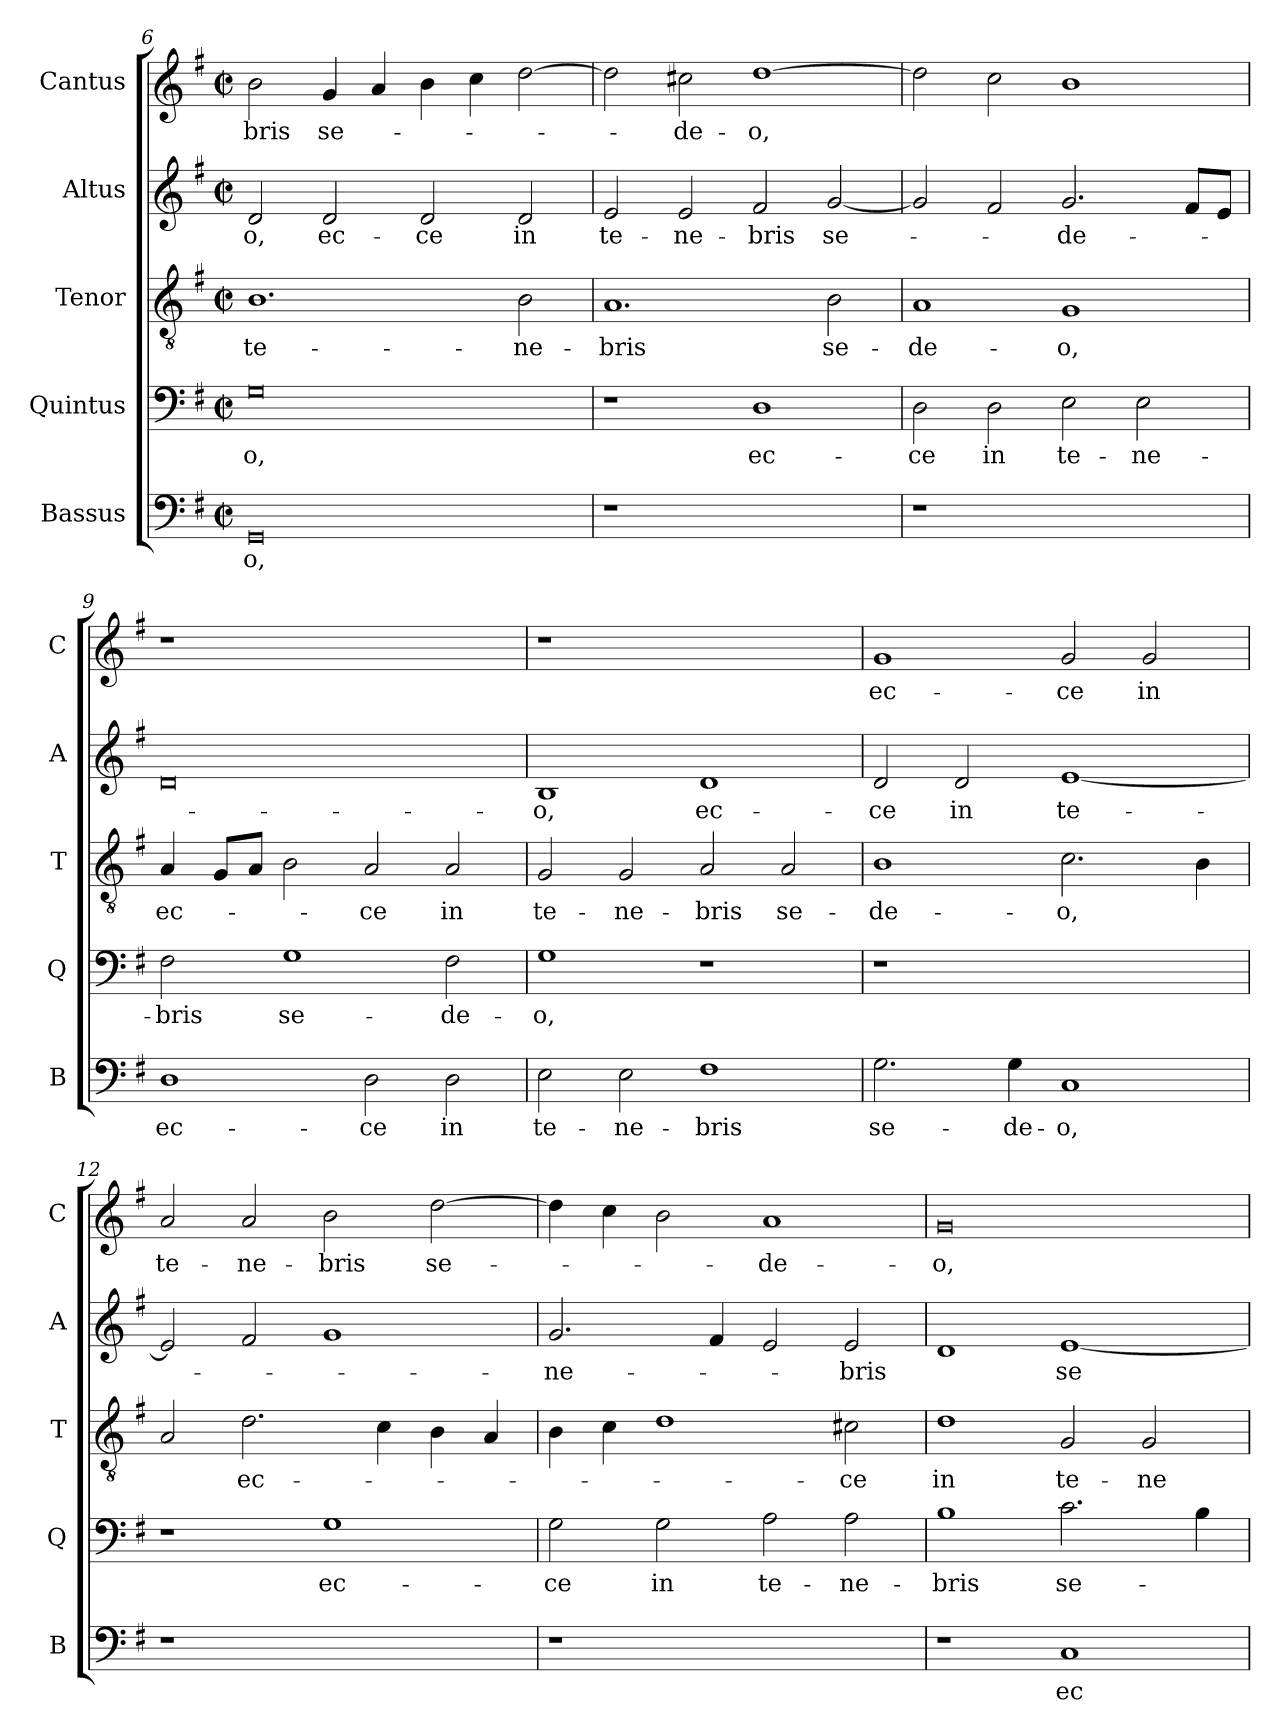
**kern	**text	**kern	**text	**kern	**text	**kern	**text	**kern	**text
*part5	*part5	*part4	*part4	*part3	*part3	*part2	*part2	*part1	*part1
*staff5	*staff5	*staff4	*staff4	*staff3	*staff3	*staff2	*staff2	*staff1	*staff1
*I"Bassus	*	*I"Quintus	*	*I"Tenor	*	*I"Altus	*	*I"Cantus	*
*I'B	*	*I'Q	*	*I'T	*	*I'A	*	*I'C	*
*clefF4	*	*clefF4	*	*clefGv2	*	*clefG2	*	*clefG2	*
*k[f#]	*	*k[f#]	*	*k[f#]	*	*k[f#]	*	*k[f#]	*
*G:	*	*G:	*	*G:	*	*G:	*	*G:	*
*M2/2	*	*M2/2	*	*M2/2	*	*M2/2	*	*M2/2	*
*met(c|)	*	*met(c|)	*	*met(c|)	*	*met(c|)	*	*met(c|)	*
=6	=6	=6	=6	=6	=6	=6	=6	=6	=6
!	!LO:LY:b	!	!LO:LY:b	!	!LO:LY:b	!	!LO:LY:b	!	!LO:LY:b
0GG	-o,	0G	-o,	1.B	te-	2d/	-o,	2b\	-bris
!	!	!	!	!	!	!	!LO:LY:b	!	!LO:LY:b
.	.	.	.	.	.	2d/	ec-	4g/	se-
.	.	.	.	.	.	.	.	4a/	.
!	!	!	!	!	!	!	!LO:LY:b	!	!
.	.	.	.	.	.	2d/	-ce	4b\	.
.	.	.	.	.	.	.	.	4cc\	.
!	!	!	!	!	!LO:LY:b	!	!LO:LY:b	!	!
.	.	.	.	2B\	-ne-	2d/	in	[2dd\	.
=7	=7	=7	=7	=7	=7	=7	=7	=7	=7
!	!	!	!	!	!LO:LY:b	!	!LO:LY:b	!	!
1r	.	1r	.	1.A	-bris	2e/	te-	2dd\]	.
!	!	!	!	!	!	!	!LO:LY:b	!	!LO:LY:b
.	.	.	.	.	.	2e/	-ne-	2cc#X\	-de-
!	!	!	!LO:LY:b	!	!	!	!LO:LY:b	!	!LO:LY:b
1ryy	.	1D	ec-	.	.	2f#/	-bris	[1dd	-o,
!	!	!	!	!	!LO:LY:b	!	!LO:LY:b	!	!
.	.	.	.	2B\	se-	[2g/	se-	.	.
=8	=8	=8	=8	=8	=8	=8	=8	=8	=8
!	!	!	!LO:LY:b	!	!LO:LY:b	!	!	!	!
1r	.	2D\	-ce	1A	-de-	2g/]	.	2dd\]	.
!	!	!	!LO:LY:b	!	!	!	!	!	!
.	.	2D\	in	.	.	2f#/	.	2cc\	.
!	!	!	!LO:LY:b	!	!LO:LY:b	!	!LO:LY:b	!	!
1ryy	.	2E\	te-	1G	-o,	2.g/	-de-	1b	.
!	!	!	!LO:LY:b	!	!	!	!	!	!
.	.	2E\	-ne-	.	.	.	.	.	.
.	.	.	.	.	.	8f#/L	.	.	.
.	.	.	.	.	.	8e/J	.	.	.
=9	=9	=9	=9	=9	=9	=9	=9	=9	=9
!	!LO:LY:b	!	!LO:LY:b	!	!LO:LY:b	!	!	!	!
1D	ec-	2F#\	-bris	4A/	ec-	0d	.	1r	.
.	.	.	.	8G/L	.	.	.	.	.
.	.	.	.	8A/J	.	.	.	.	.
!	!	!	!LO:LY:b	!	!	!	!	!	!
.	.	1G	se-	2B\	.	.	.	.	.
!	!LO:LY:b	!	!	!	!LO:LY:b	!	!	!	!
2D\	-ce	.	.	2A/	-ce	.	.	1ryy	.
!	!LO:LY:b	!	!LO:LY:b	!	!LO:LY:b	!	!	!	!
2D\	in	2F#\	-de-	2A/	in	.	.	.	.
!!LO:PB:g=z
=10	=10	=10	=10	=10	=10	=10	=10	=10	=10
!	!LO:LY:b	!	!LO:LY:b	!	!LO:LY:b	!	!LO:LY:b	!	!
2E\	te-	1G	-o,	2G/	te-	1B	-o,	1r	.
!	!LO:LY:b	!	!	!	!LO:LY:b	!	!	!	!
2E\	-ne-	.	.	2G/	-ne-	.	.	.	.
!	!LO:LY:b	!	!	!	!LO:LY:b	!	!LO:LY:b	!	!
1F#	-bris	1r	.	2A/	-bris	1d	ec-	1ryy	.
!	!	!	!	!	!LO:LY:b	!	!	!	!
.	.	.	.	2A/	se-	.	.	.	.
=11	=11	=11	=11	=11	=11	=11	=11	=11	=11
!	!LO:LY:b	!	!	!	!LO:LY:b	!	!LO:LY:b	!	!LO:LY:b
2.G\	se-	1r	.	1B	-de-	2d/	-ce	1g	ec-
!	!	!	!	!	!	!	!LO:LY:b	!	!
.	.	.	.	.	.	2d/	in	.	.
!	!LO:LY:b	!	!	!	!	!	!	!	!
4G\	-de-	.	.	.	.	.	.	.	.
!	!LO:LY:b	!	!	!	!LO:LY:b	!	!LO:LY:b	!	!LO:LY:b
1C	-o,	1ryy	.	2.c\	-o,	[1e	te-	2g/	-ce
!	!	!	!	!	!	!	!	!	!LO:LY:b
.	.	.	.	.	.	.	.	2g/	in
.	.	.	.	4B\	.	.	.	.	.
=12	=12	=12	=12	=12	=12	=12	=12	=12	=12
!	!	!	!	!	!	!	!	!	!LO:LY:b
1r	.	1r	.	2A/	.	2e/]	.	2a/	te-
!	!	!	!	!	!LO:LY:b	!	!	!	!LO:LY:b
.	.	.	.	2.d\	ec-	2f#/	.	2a/	-ne-
!	!	!	!LO:LY:b	!	!	!	!	!	!LO:LY:b
1ryy	.	1G	ec-	.	.	1g	.	2b\	-bris
.	.	.	.	4c\	.	.	.	.	.
!	!	!	!	!	!	!	!	!	!LO:LY:b
.	.	.	.	4B\	.	.	.	[2dd\	se-
.	.	.	.	4A/	.	.	.	.	.
=13	=13	=13	=13	=13	=13	=13	=13	=13	=13
!	!	!	!LO:LY:b	!	!	!	!LO:LY:b	!	!
1r	.	2G\	-ce	4B\	.	2.g/	-ne-	4dd\]	.
.	.	.	.	4c\	.	.	.	4cc\	.
!	!	!	!LO:LY:b	!	!	!	!	!	!
.	.	2G\	in	1d	.	.	.	2b\	.
.	.	.	.	.	.	4f#/	.	.	.
!	!	!	!LO:LY:b	!	!	!	!	!	!LO:LY:b
1ryy	.	2A\	te-	.	.	2e/	.	1a	-de-
!	!	!	!LO:LY:b	!	!LO:LY:b	!	!LO:LY:b	!	!
.	.	2A\	-ne-	2c#X\	-ce	2e/	-bris	.	.
=14	=14	=14	=14	=14	=14	=14	=14	=14	=14
!	!	!	!LO:LY:b	!	!LO:LY:b	!	!	!	!LO:LY:b
1r	.	1B	-bris	1d	in	1d	.	0g	-o,
!	!LO:LY:b	!	!LO:LY:b	!	!LO:LY:b	!	!LO:LY:b	!	!
1C	ec-	2.c\	se-	2G/	te-	[1e	se-	.	.
!	!	!	!	!	!LO:LY:b	!	!	!	!
.	.	.	.	2G/	-ne-	.	.	.	.
.	.	4B\	.	.	.	.	.	.	.
=	=	=	=	=	=	=	=	=	=
*-	*-	*-	*-	*-	*-	*-	*-	*-	*-
